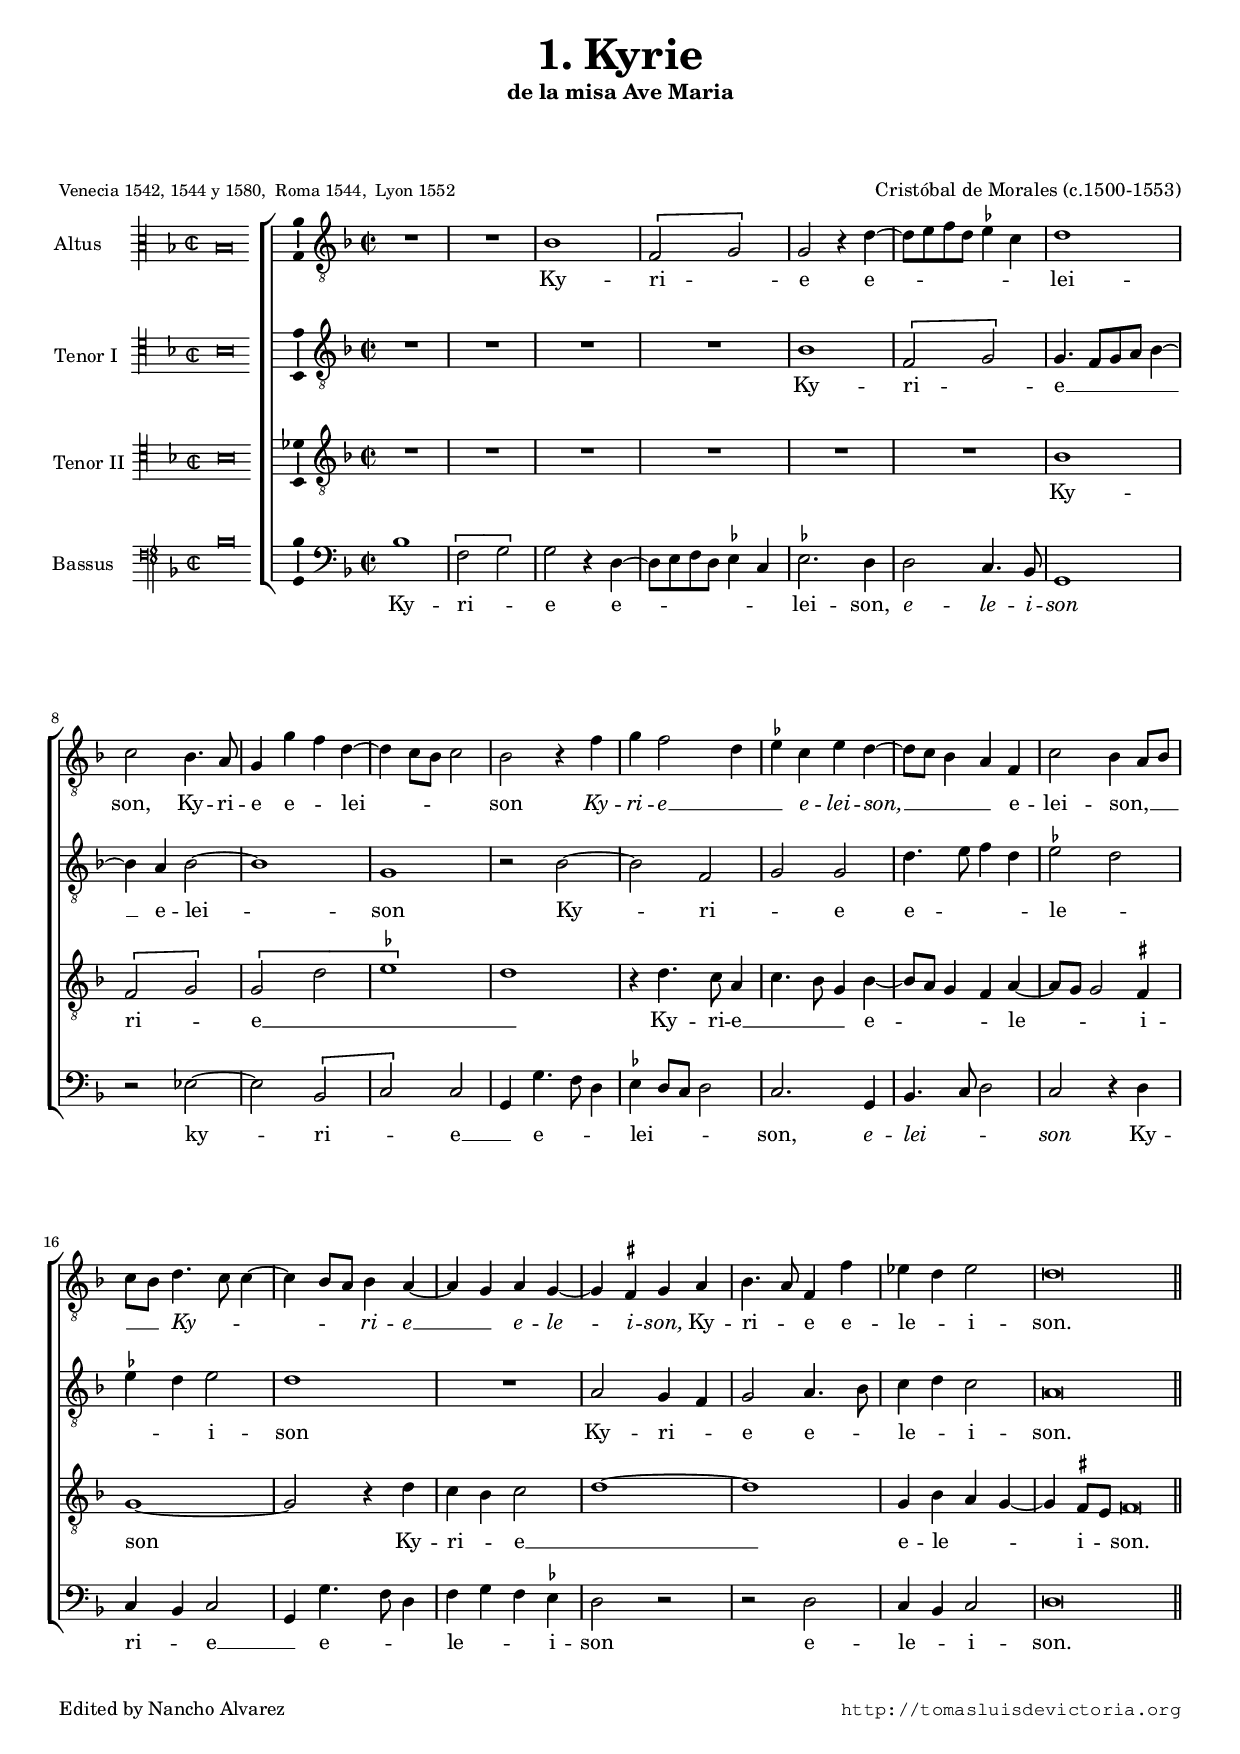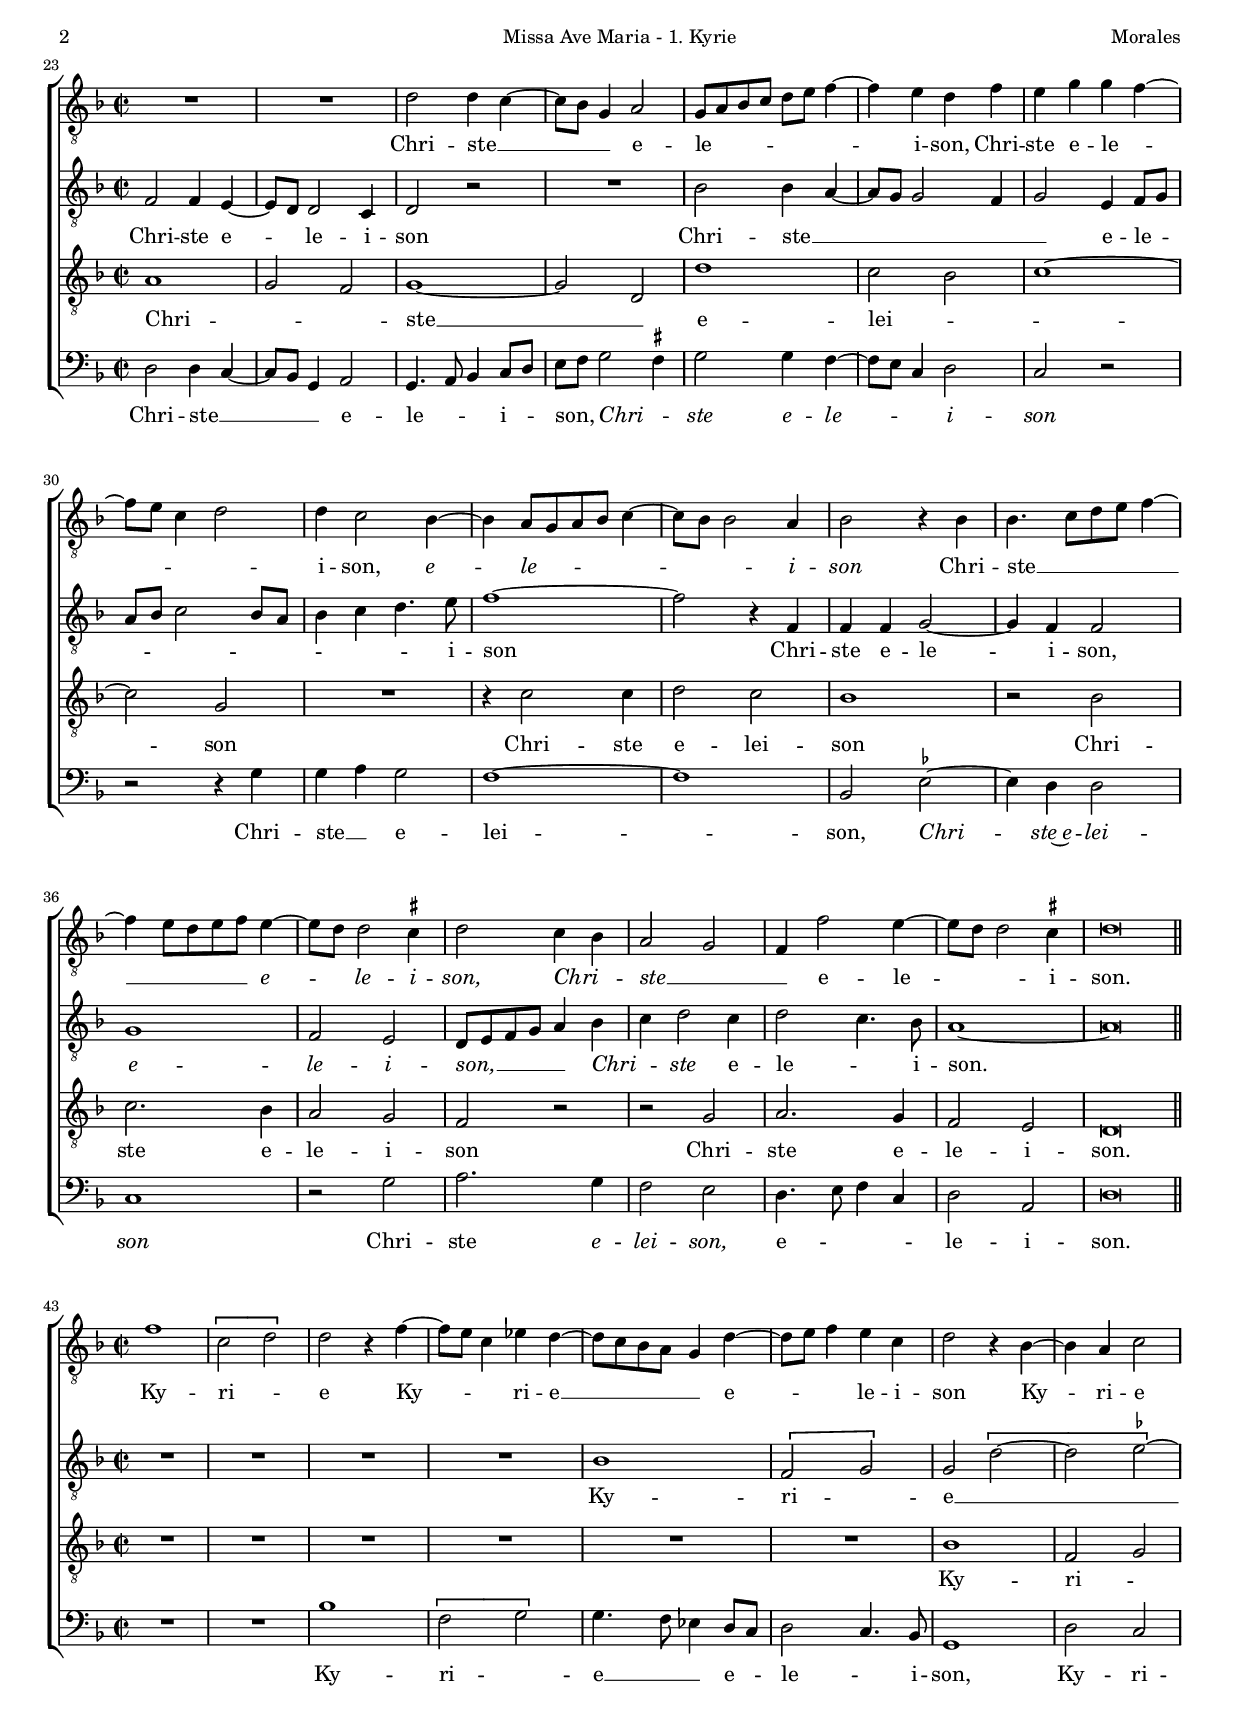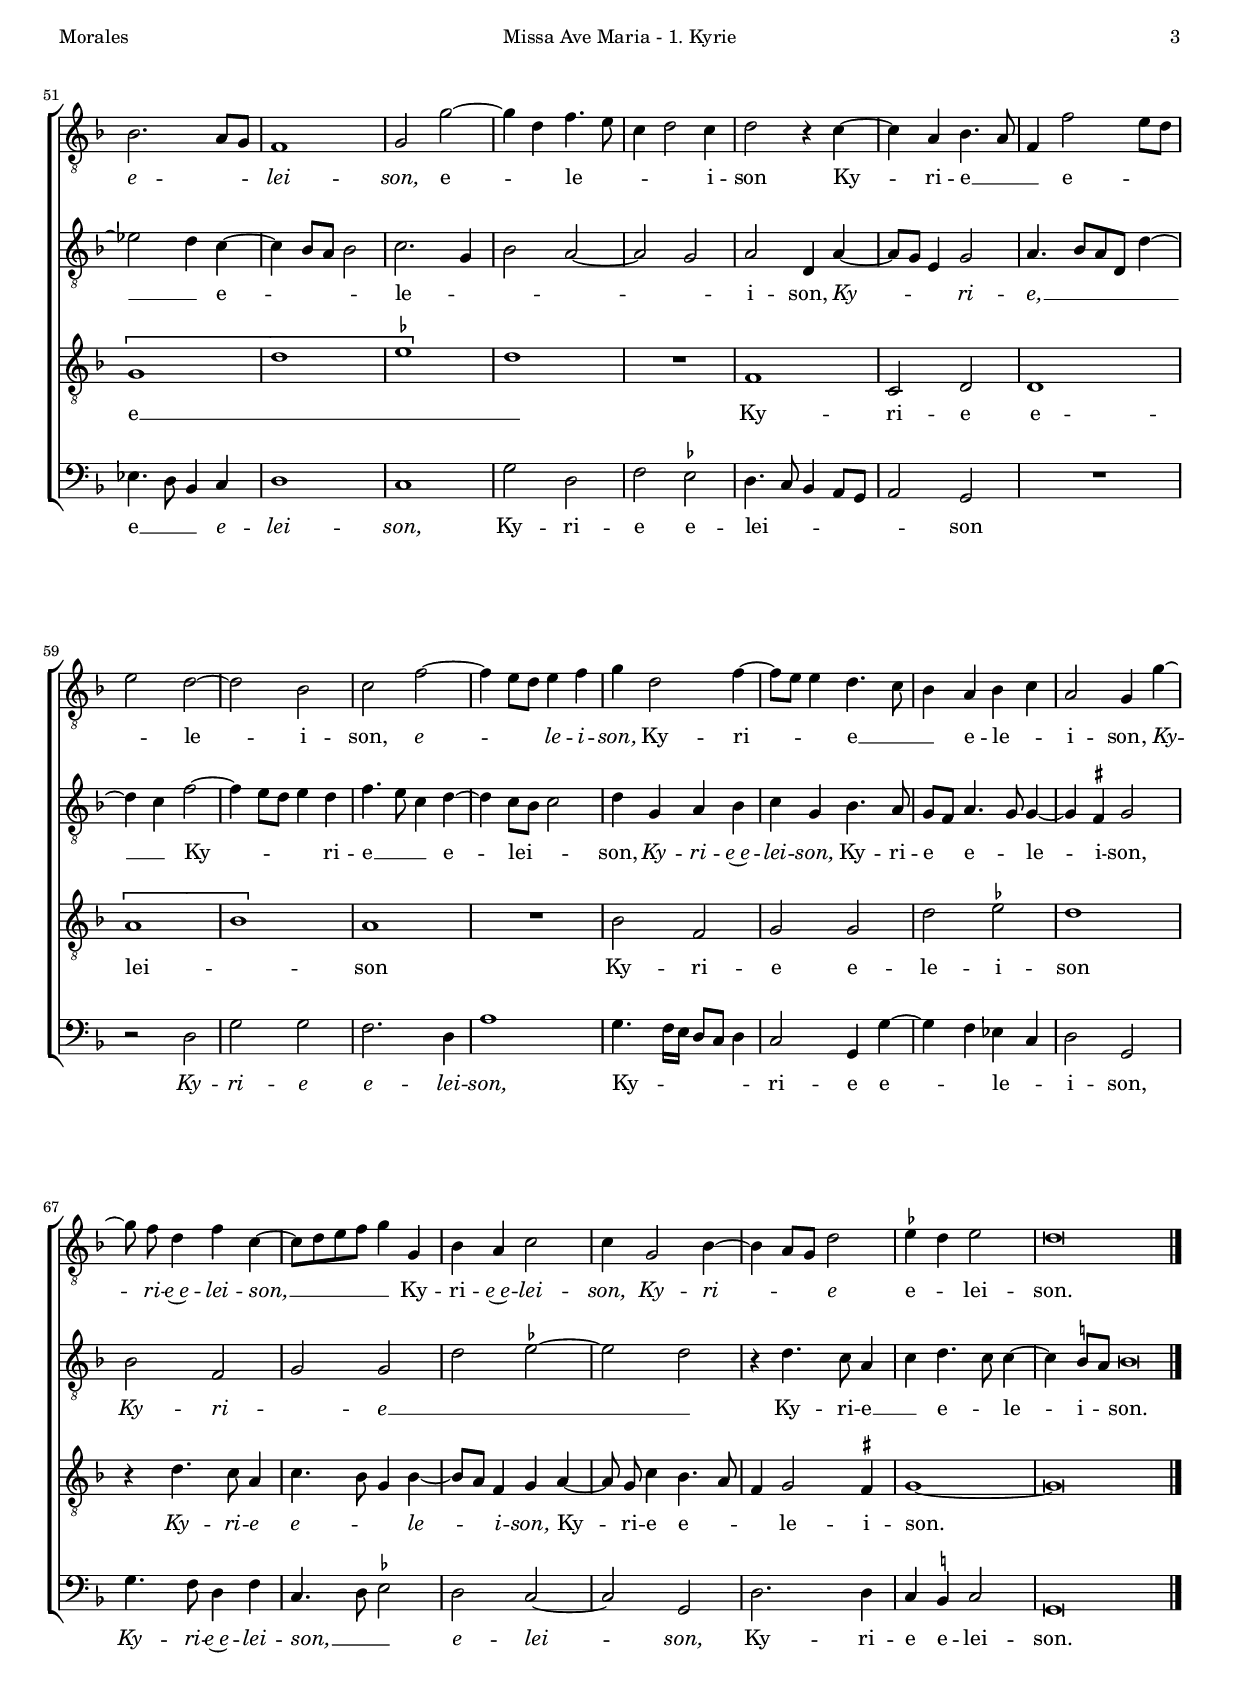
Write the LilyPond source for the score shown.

\version "2.18.0"

#(set-default-paper-size "a4")
#(set-global-staff-size 16.5)
#(ly:set-option 'point-and-click #f)
%mobile -s15.2 -i3.3

italicas=\override LyricText.font-shape = #'italic
rectas=\override LyricText.font-shape = #'upright
ss=\once \set suggestAccidentals = ##t
incipitwidth = 20

htitle="Missa Ave Maria - 1. Kyrie"
hcomposer="Morales"

\header {
	title=\markup{\fontsize #3 "1. Kyrie"}
	subtitle="de la misa Ave Maria"
	subsubtitle=\markup{\column{" " " " " "}}
	composer="Cristóbal de Morales (c.1500-1553)"
        pdfauthor=\composer
	%opus="(-)"
	poet=\markup{\smaller "Venecia 1542, 1544 y 1580,  Roma 1544,  Lyon 1552"} 
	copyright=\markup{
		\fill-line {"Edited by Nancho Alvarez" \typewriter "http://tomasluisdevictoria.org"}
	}
%	tagline=""
}

global={\key f \major \time 2/2 \skip 1*22 \bar "||" \pageBreak
	\override Score.TimeSignature.break-visibility = #'#(#f #t #t)
		\time 2/2 \skip 1*20 \bar "||" \break
		\time 2/2 \skip 1*31 \bar "|."

}


cantus=\relative c'{
	R1*2
	bes1
	\[f2 g\]
	g2 r4 d' ~
	d8 e f d \ss ees4 c
	d1
	c2 bes4. a8
	g4 g' f d ~
	d c8 bes c2
	bes2 r4 f'
	g4 f2 d4
	\ss ees c ees d ~
	d8 c bes4 a f
	c'2 bes4 a8 bes
	c bes d4. c8 c4 ~
	c bes8 a bes4 a ~
	a g a g ~
	g \ss fis g a
	bes4. a8 f4 f'
	ees4 d ees2
	d\breve*1/2
	R1*2
	d2 d4 c ~
	c8 bes g4 a2
	g8 a bes c d e f4 ~
	f4 e d f
	e g g f ~
	f8 e c4 d2
	d4 c2 bes4 ~
	bes a8[ g a bes] c4 ~
	c8 bes bes2 a4
	bes2 r4 bes
	bes4. c8[ d e] f4 ~
	f e8[ d e f] e4 ~
	e8 d d2 \ss cis4
	d2 c4 bes
	a2 g
	f4 f'2 e4 ~
	e8 d d2 \ss cis4
	d\breve*1/2
	f1
	\[c2 d\]
	d2 r4 f ~
	f8 e c4 ees d ~
	d8 c bes a g4 d' ~
	d8 e f4 e c
	d2 r4 bes ~
	bes a c2
	bes2. a8 g
	f1 
	g2 g' ~
	g4 d f4. e8
	c4 d2 c4
	d2 r4 c ~
	c a bes4. a8
	f4 f'2 e8 d
	e2 d ~
	d bes
	c f ~
	f4 e8 d e4 f % CSIC \ss fis 
	g4 d2 f4 ~
	f8 e e4 d4. c8
	bes4 a bes c
	a2 g4 g' ~
	g8 \noBeam f d4 f c ~
	c8 d e f g4 g,
	bes4 a c2
	c4 g2 bes4 ~
	bes a8 g d'2
	\ss ees4 d ees2
	d\breve*1/2
}

altus=\relative c'{
	R1*4
	bes1
	\[f2 g\]
	g4. f8[ g a] bes4 ~
	bes a bes2 ~
	bes1
	g
	r2 bes ~
	bes2 f
	g g
	d'4. e8 f4 d
	\ss es2 d
	\ss ees4 d ees2
	d1
	R1
	a2 g4 f4 % CSIC \ss fis
	g2 a4. bes8
	c4 d c2
	a\breve*1/2
	f2 f4 e ~
	e8 d d2 c4
	d2 r
	R1
	bes'2 bes4 a ~
	a8 g g2 f4 
	g2 e4 f8 g
	a bes c2 bes8 a
	bes4 c d4. e8
	f1 ~
	f2 r4 f,
	f f g2 ~
	g4 f f2
	g1
	f2 e
	d8 e f g a4 bes
	c4 d2 c4 % CSIC \ss cis 
	d2 c4. bes8
	a1 ~
	a\breve*1/2
	R1*4
	bes1
	\[f2 g\]
	g2 \[d' ~
	d \ss ees ~ \]
	ees d4 c ~
	c bes8 a bes2 % CSIC \ss b\ss b 
	c2. g4
	bes2 a ~
	a g
	a d,4 a' ~
	a8 g e4 g2
	a4. bes8[ a d,] d'4 ~
	d4 c f2 ~
	f4 e8 d e4 d
	f4. e8 c4 d ~
	d c8 bes c2
	d4 g, a bes
	c4 g bes4. a8
	g f a4. g8 g4 ~
	g \ss fis g2
	bes f
	g g
	d' \ss ees ~
	ees d
	r4 d4. c8 a4
	c d4. c8 c4 ~
	c \ss b8 a b\breve*1/4
	
}

tenor=\relative c'{
	R1*5
	R1
	bes1
	\[f2 g\]
	\[g d'
	\ss ees1\]
	d1
	r4 d4. c8 a4
	c4. bes8 g4 bes ~
	bes8 a g4 f a ~
	a8 g g2 \ss fis4
	g1 ~
	g2 r4 d' 
	c bes c2
	d1 ~
	d
	g,4 bes a g ~
	g \ss fis8 e fis\breve*1/4
	a1
	g2 f % CSIC \ss fis 
	g1 ~
	g2 d
	d'1
	c2 bes
	c1 ~
	c2 g
	R1
	r4 c2 c4
	d2 c
	bes1
	r2 bes
	c2. bes4
	a2 g
	f2 r
	r g
	a2. g4
	f2 e
	d\breve*1/2
	R1*6
	bes'1
	f2 g 
	\[g1
	d'
	\ss ees\]
	d1
	R1
	f,
	c2 d
	d1
	\[a'
	bes\]
	a
	R1
	bes2 f
	g2 g
	d' \ss ees
	d1
	r4 d4. c8 a4
	c4. bes8 g4 bes ~
	bes8 a f4 g a ~ % CSIC \ss fis 
	a8 \noBeam g c4 bes4. a8 
	f4 g2 \ss fis4 % CSIC \ss fis \ss fis
	g1 ~
	g\breve*1/2
}

bassus=\relative c'{
	bes1
	\[f2 g\]
	g2 r4 d ~
	d8 e f d \ss ees4 c
	\ss ees2. d4
	d2 c4. bes8
	g1
	r2 ees'2 ~
	ees \[bes
	c\] c
	g4 g'4. f8 d4
	\ss ees4 d8 c d2
	c2. g4
	bes4. c8 d2
	c r4 d
	c bes c2
	g4 g'4. f8 d4
	f g f \ss ees
	d2 r
	r d
	c4 bes c2
	d\breve*1/2
	d2 d4 c ~
	c8 bes g4 a2
	g4. a8 bes4 c8 d
	e f g2 \ss fis4  
	g2 g4 f ~
	f8 e c4 d2
	c r
	r r4 g'
	g a g2
	f1 ~
	f1
	bes,2 \ss ees ~
	ees4 d d2
	c1
	r2 g'
	a2. g4
	f2 e
	d4. e8 f4 c
	d2 a
	d\breve*1/2
	R1*2
	bes'1
	\[f2 g\]
	g4. f8 ees4 d8 c
	d2 c4. bes8
	g1
	d'2 c
	ees4. d8 bes4 c
	d1
	c
	g'2 d
	f \ss ees
	d4. c8 bes4 a8 g
	a2 g
	R1
	r2 d'
	g g
	f2. d4
	a'1
	g4. f16 e d8 c d4
	c2 g4 g' ~
	g f ees c
	d2 g,
	g'4. f8 d4 f
	c4. d8 \ss ees2
	d2 c ~
	c g
	d'2. d4 
	c4 \ss b c2
	g\breve*1/2
}

textocantus=\lyricmode{
Ky -- ri -- _ e e -- _ _ _ _ _ lei -- son,
Ky -- ri -- e e -- _ lei -- _ _ _ son
\italicas 
Ky -- ri -- e __ _ _ e -- lei -- son, __ _ _ _ 
\rectas 
e -- lei -- son, __ _ _ _ _ 
\italicas 
Ky -- _ _ _ _ ri -- e __ _ e -- le -- i -- son,
\rectas 
Ky -- ri -- _ e e -- le -- _ i -- son.
Chri -- ste __ _ _ _ e -- le -- _ _ _ _ _ _ i -- son,
Chri -- ste e -- le -- _ _ _ _ i -- son,
\italicas 
e -- le -- _ _ _ _ _ _ i -- son
\rectas 
Chri -- ste __ _ _ _ _ _ _ _ _ \italicas 
e -- _ le -- i -- son,
Chri -- _ ste __ _ _ 
\rectas 
e -- le -- _ _ i -- son.
Ky -- ri -- _ e
Ky -- _ _ ri -- e __ _ _ _ _ e -- _ _ le -- i -- son
Ky -- ri -- e 
\italicas 
e -- _ _ lei -- son,
\rectas 
e -- _ le -- _ _ _ i -- son
Ky -- ri -- e __ _ _ e -- _ _ _ le -- i -- son,
\italicas 
e -- _ _ le -- i -- son,
\rectas 
Ky -- ri -- _ _ e __ _ _ e -- le -- _ i -- son,
\italicas 
Ky -- ri -- e~e -- lei -- son, __ _ _ _ _ 
\rectas 
Ky -- ri -- \italicas e~e -- lei -- son,
Ky -- ri -- _ _ e
\rectas 
e -- _ lei -- son.
}

textoaltus=\lyricmode{
Ky -- ri -- _ e __ _ _ _ _ e -- lei -- son
Ky -- ri -- _ e e -- _ _ _ le -- _ _ _ i -- son
Ky -- ri -- _ e e -- _ le -- _ i -- son.
Chri -- ste e -- _ le -- i -- son
Chri -- ste __ _ _ _ _ _ e -- le -- _ _ _ _ _ _ _ _ _ i -- son
Chri -- ste e -- le -- i -- son,
\italicas 
e -- le -- i -- son, __ _ _ _ _ 
Chri -- _ ste 
\rectas 
e -- le -- _ i -- son.
Ky -- ri -- _ e __ _ _ _ e -- _ _ _ le -- _ _ _ _ i -- son,
\italicas 
Ky -- _ _ ri -- e, __ _ _ _ _ _ 
\rectas 
Ky -- _ _ _ ri -- e __ _ _ e -- lei -- _ _ son,
\italicas 
Ky -- ri -- e~e -- lei -- son,
\rectas 
Ky -- ri -- e _ e -- _ le -- i -- son,
\italicas 
Ky -- ri -- _ e __ _ _ _ 
\rectas 
Ky -- ri -- e __ _ e -- _ le -- i -- _ son.
}

textotenor=\lyricmode{
Ky -- ri -- _ e __ _ _ _
Ky -- ri -- e __ _ _ _ e -- _ _ _ le -- _ _ i -- son
Ky -- ri -- _ e __ _ e -- le -- _ _ i -- _ son.
Chri -- _ _ ste __ _ e -- lei -- _ _ son
Chri -- ste e -- lei -- son
Chri -- ste e -- le -- i -- son
Chri -- ste e -- le -- i -- son.
Ky -- ri -- _ e __ _ _ _
Ky -- ri -- e e -- lei -- _ son
Ky -- ri -- e e -- le -- i -- son
\italicas 
Ky -- ri -- e e -- _ _ le -- _ i -- son,
\rectas 
Ky -- ri -- e e -- _ _ le -- i -- son.
}

textobassus=\lyricmode{
Ky -- ri -- _ e e -- _ _ _ _ _ lei -- son,
\italicas 
e -- le -- i -- son
\rectas 
ky -- ri -- _ e __ _ 
e -- _ _ lei -- _ _ _ son,
\italicas e -- lei -- _ _ son
\rectas 
Ky -- ri -- _ e __ _ e -- _ _ le -- _ _ i -- son
e -- le -- _ i -- son.
Chri -- ste __ _ _ _ e -- le -- _ _ i -- _ son, _
\italicas 
Chri -- _ ste e -- le -- _ _ i -- son
\rectas 
Chri -- ste __ _ e -- lei -- son,
\italicas 
Chri -- ste~e -- lei -- son
\rectas 
Chri -- ste \italicas e -- lei -- son,
\rectas 
e -- _ _ _ le -- i -- son.
Ky -- ri -- _ e __ _ _ e -- _ le -- _ i -- son,
Ky -- ri -- e __ _ _ 
\italicas 
e -- lei -- son,
\rectas 
Ky -- ri -- e e -- lei -- _ _ _ _ _ son
\italicas 
Ky -- ri -- e e -- lei -- son,
\rectas 
Ky -- _ _ _ _ _ ri -- e e -- _ le -- _ i -- son,
\italicas 
Ky -- ri -- e~e -- lei -- son, __ _ _ 
e -- lei -- son,
\rectas
Ky -- ri -- e e -- lei -- son.
}


incipitcantus=\markup{
	\score{
		{ 
		\set Staff.instrumentName="Altus     "
		\override NoteHead.style = #'neomensural
		\override Staff.TimeSignature.style = #'neomensural
		\cadenzaOn 
		\clef "petrucci-c3"
		\key f \major
		\time 2/2
		bes\breve
		} 
	\layout { line-width=\incipitwidth indent = 0 }
	}
}

incipitaltus=\markup{
	\score{
		{ 
		\set Staff.instrumentName="Tenor I  "
		\override NoteHead.style = #'neomensural 
		\override Staff.TimeSignature.style = #'neomensural
		\cadenzaOn 
		\clef "petrucci-c4"
		\key f \major
		\time 2/2
		bes\breve
		} 
	\layout { line-width=\incipitwidth indent = 0 }
	}
}


incipittenor=\markup{
	\score{
		{ 
		\set Staff.instrumentName="Tenor II "
		\override NoteHead.style = #'neomensural 
		\override Staff.TimeSignature.style = #'neomensural
		\cadenzaOn 
		\clef "petrucci-c4"
		\key f \major
		\time 2/2
		bes\breve
		} 
	\layout { line-width=\incipitwidth indent=0 }
	}
}

incipitbassus=\markup{
	\score{
		{ 
		\set Staff.instrumentName="Bassus   "
		\override NoteHead.style = #'neomensural
		\override Staff.TimeSignature.style = #'neomensural
		\cadenzaOn 
		\clef "petrucci-f4"
		\key f \major
		\time 2/2
		bes\breve
		} 
	\layout { line-width=\incipitwidth indent = 0 }
	}
}


\score {\transpose c' c'{
\new ChoirStaff<<

	\new Staff <<\global
	\new Voice="v1" {
		\set Staff.instrumentName=\incipitcantus
		\clef "G_8"
		\cantus }
	\new Lyrics \lyricsto "v1" {\textocantus }
	>>

	\new Staff <<\global
	\new Voice="v2" {
		\set Staff.instrumentName=\incipitaltus
		\clef "G_8"
		\altus }
	\new Lyrics \lyricsto "v2" {\textoaltus }
	>>
	
	\new Staff <<\global
	\new Voice="v3" {
		\set Staff.instrumentName=\incipittenor
		\clef "G_8"
		\tenor }
	\new Lyrics \lyricsto "v3" {\textotenor }
	>>

	\new Staff <<\global
	\new Voice="v4" {
		\set Staff.instrumentName=\incipitbassus
		\clef "bass"
		\bassus }
	\new Lyrics \lyricsto "v4" {\textobassus }
	>>
	
>>

	} % transpose

\layout{ 
	\context {\Lyrics 
		\override VerticalAxisGroup.staff-affinity = #UP
		\override VerticalAxisGroup.nonstaff-relatedstaff-spacing =
			#'((basic-distance . 0) (minimum-distance . 0) (padding . 1))
		\override LyricText.font-size = #1.2
		\override LyricHyphen.minimum-distance = #0.5
	}
	\context {\Score 
		\override BarNumber.padding = #2 
	}
	\context {\Voice 
		%melismaBusyProperties = #'()
		%autoBeaming = ##f
	}
	%\context { \Staff \RemoveEmptyStaves }
	\context {\Staff 
		\override VerticalAxisGroup.staff-staff-spacing =
			#'((basic-distance . 11) (minimum-distance . 0) (padding . 1))
		\consists Ambitus_engraver 
		\override LigatureBracket.padding = #1
	}
}

%\midi {}

}


\paper{
	evenHeaderMarkup=\markup  \fill-line { \fromproperty #'page:page-number-string \htitle \hcomposer }
	oddHeaderMarkup= \markup  \fill-line { \on-the-fly #not-first-page \hcomposer \on-the-fly #not-first-page \htitle \on-the-fly #not-first-page \fromproperty #'page:page-number-string }
	%system-count=8
        %page-count = 3
        %systems-per-page = 3
	ragged-last-bottom = ##f
	indent=3.6\cm
	system-system-spacing =
	#'((basic-distance . 20) (minimum-distance . 0) (padding . 5))
	top-system-spacing = % header
	#'((basic-distance . 10) (minimum-distance . 0) (padding . 0))
	last-bottom-spacing = % footer
	#'((basic-distance . 12) (minimum-distance . 0) (padding . 0))
	%top-markup-spacing #'basic-distance = 0
	markup-system-spacing #'basic-distance = 20

}
